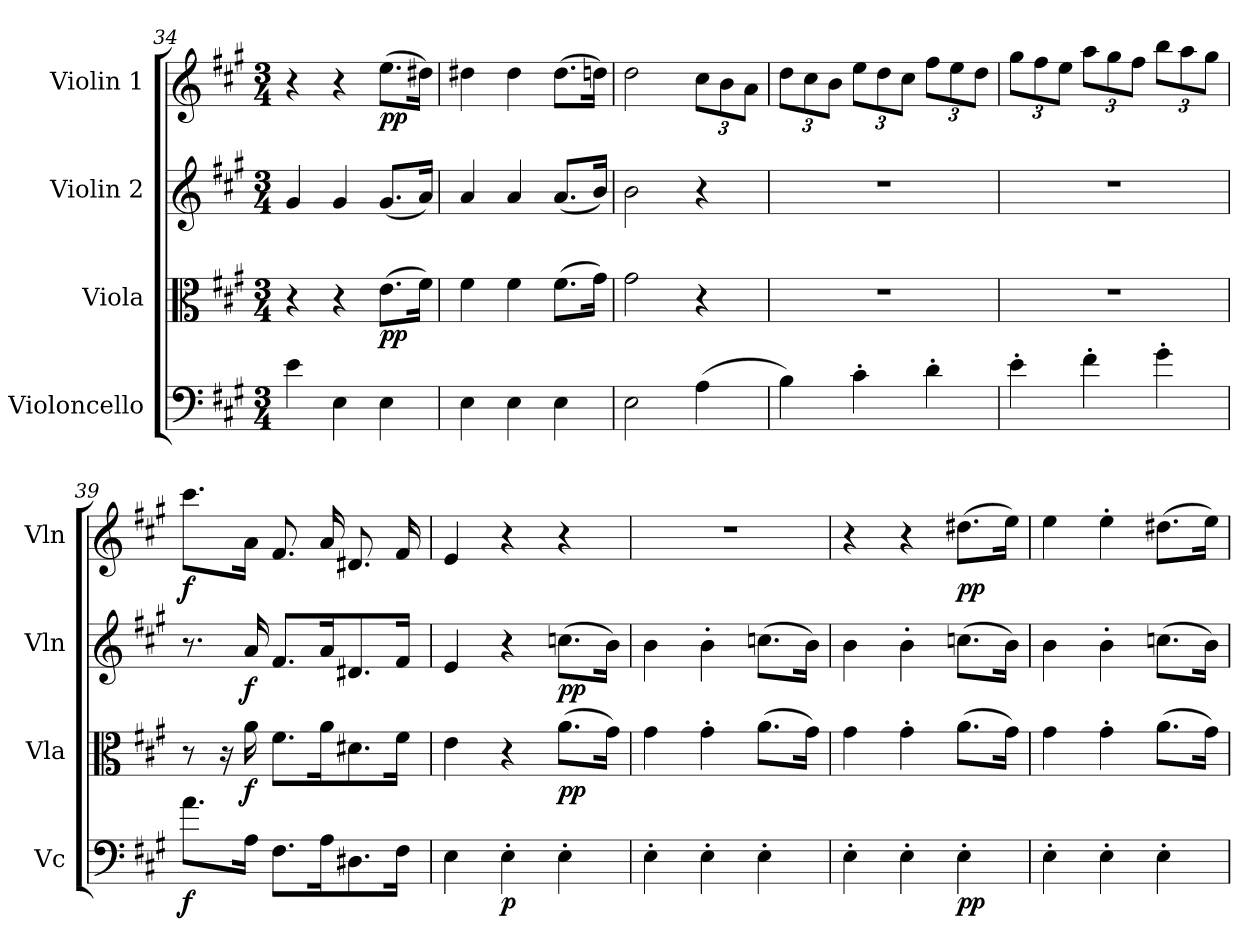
**kern	**dynam	**kern	**dynam	**kern	**dynam	**kern	**dynam
*part4	*part4	*part3	*part3	*part2	*part2	*part1	*part1
*staff4	*staff4	*staff3	*staff3	*staff2	*staff2	*staff1	*staff1
*I"Violoncello	*	*I"Viola	*	*I"Violin 2	*	*I"Violin 1	*
*I'Vc	*	*I'Vla	*	*I'Vln	*	*I'Vln	*
*clefF4	*	*clefC3	*	*clefG2	*	*clefG2	*
*k[f#c#g#]	*	*k[f#c#g#]	*	*k[f#c#g#]	*	*k[f#c#g#]	*
*M3/4	*	*M3/4	*	*M3/4	*	*M3/4	*
=34	=34	=34	=34	=34	=34	=34	=34
4e\	.	4r	.	4g#/	.	4r	.
4E\	.	4r	.	4g#/	.	4r	.
!	!	!	!LO:DY:b	!	!	!	!LO:DY:b
4E\	.	(8.e\L	pp	(8.g#/L	.	(8.ee\L	pp
.	.	16f#\Jk)	.	16a/Jk)	.	16dd#X\Jk)	.
=35	=35	=35	=35	=35	=35	=35	=35
4E\	.	4f#\	.	4a/	.	4dd#X\	.
4E\	.	4f#\	.	4a/	.	4dd#\	.
4E\	.	(8.f#\L	.	(8.a/L	.	(8.dd#\L	.
.	.	16g#\Jk)	.	16b/Jk)	.	16ddn\Jk)	.
=36	=36	=36	=36	=36	=36	=36	=36
2E\	.	2g#\	.	2b\	.	2dd\	.
*	*	*	*	*	*	*Xbrackettup	*
(4A\	.	4r	.	4r	.	12cc#\L	.
.	.	.	.	.	.	12b\	.
.	.	.	.	.	.	12a\J	.
=37	=37	=37	=37	=37	=37	=37	=37
4B\)	.	2.r	.	2.r	.	12dd\L	.
.	.	.	.	.	.	12cc#\	.
.	.	.	.	.	.	12b\J	.
4c#'\	.	.	.	.	.	12ee\L	.
.	.	.	.	.	.	12dd\	.
.	.	.	.	.	.	12cc#\J	.
4d'\	.	.	.	.	.	12ff#\L	.
.	.	.	.	.	.	12ee\	.
.	.	.	.	.	.	12dd\J	.
=38	=38	=38	=38	=38	=38	=38	=38
4e'\	.	2.r	.	2.r	.	12gg#\L	.
.	.	.	.	.	.	12ff#\	.
.	.	.	.	.	.	12ee\J	.
4f#'\	.	.	.	.	.	12aa\L	.
.	.	.	.	.	.	12gg#\	.
.	.	.	.	.	.	12ff#\J	.
4g#'\	.	.	.	.	.	12bb\L	.
.	.	.	.	.	.	12aa\	.
.	.	.	.	.	.	12gg#\J	.
!!LO:LB:g=z
=39	=39	=39	=39	=39	=39	=39	=39
!	!LO:DY:b	!	!	!	!	!	!LO:DY:b
8.a\L	f	8r	.	8.r	.	8.ccc#\L	f
.	.	16r	.	.	.	.	.
!	!	!	!LO:DY:b	!	!LO:DY:b	!	!
16A\Jk	.	16a\	f	16a/	f	16a\Jk	.
8.F#\L	.	8.f#\L	.	8.f#/L	.	8.f#/L	.
16A\K	.	16a\K	.	16a/K	.	16a/L	.
8.D#X\	.	8.d#X\	.	8.d#X/	.	8.d#X/	.
16F#\Jk	.	16f#\Jk	.	16f#/Jk	.	16f#/JL	.
=40	=40	=40	=40	=40	=40	=40	=40
4E\	.	4e\	.	4e/	.	4e/	.
!	!LO:DY:b	!	!	!	!	!	!
4E'\	p	4r	.	4r	.	4r	.
!	!	!	!LO:DY:b	!	!LO:DY:b	!	!
4E'\	.	(8.a\L	pp	(8.ccn\L	pp	4r	.
.	.	16g#\Jk)	.	16b\Jk)	.	.	.
!!LO:LB:g=z
=41	=41	=41	=41	=41	=41	=41	=41
4E'\	.	4g#\	.	4b\	.	2.r	.
4E'\	.	4g#'\	.	4b'\	.	.	.
4E'\	.	(8.a\L	.	(8.ccn\L	.	.	.
.	.	16g#\Jk)	.	16b\Jk)	.	.	.
=42	=42	=42	=42	=42	=42	=42	=42
4E'\	.	4g#\	.	4b\	.	4r	.
4E'\	.	4g#'\	.	4b'\	.	4r	.
!	!LO:DY:b	!	!	!	!	!	!LO:DY:b
4E'\	pp	(8.a\L	.	(8.ccn\L	.	(8.dd#X\L	pp
.	.	16g#\Jk)	.	16b\Jk)	.	16ee\Jk)	.
=43	=43	=43	=43	=43	=43	=43	=43
4E'\	.	4g#\	.	4b\	.	4ee\	.
4E'\	.	4g#'\	.	4b'\	.	4ee'\	.
4E'\	.	(8.a\L	.	(8.ccn\L	.	(8.dd#X\L	.
.	.	16g#\Jk)	.	16b\Jk)	.	16ee\Jk)	.
=	=	=	=	=	=	=	=
*-	*-	*-	*-	*-	*-	*-	*-
